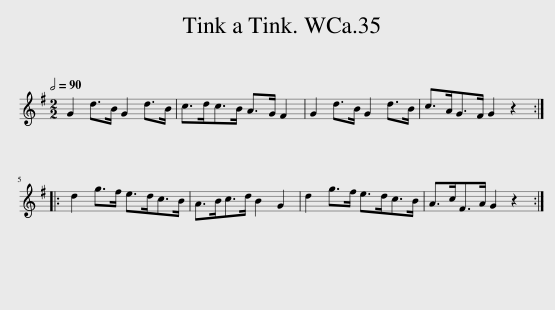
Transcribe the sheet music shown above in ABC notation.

X:1
L:1/8
Q:1/2=90
M:2/2
I:linebreak $
K:G
V:1 treble
V:1
 G2 d>B G2 d>B | c>dc>B A>G F2 | G2 d>B G2 d>B | c>AG>F G2 z2 ::$ d2 g>f e>dc>B | %5
 A>Bc>d B2 G2 | d2 g>f e>dc>B | A>cF>A G2 z2 :| %8
